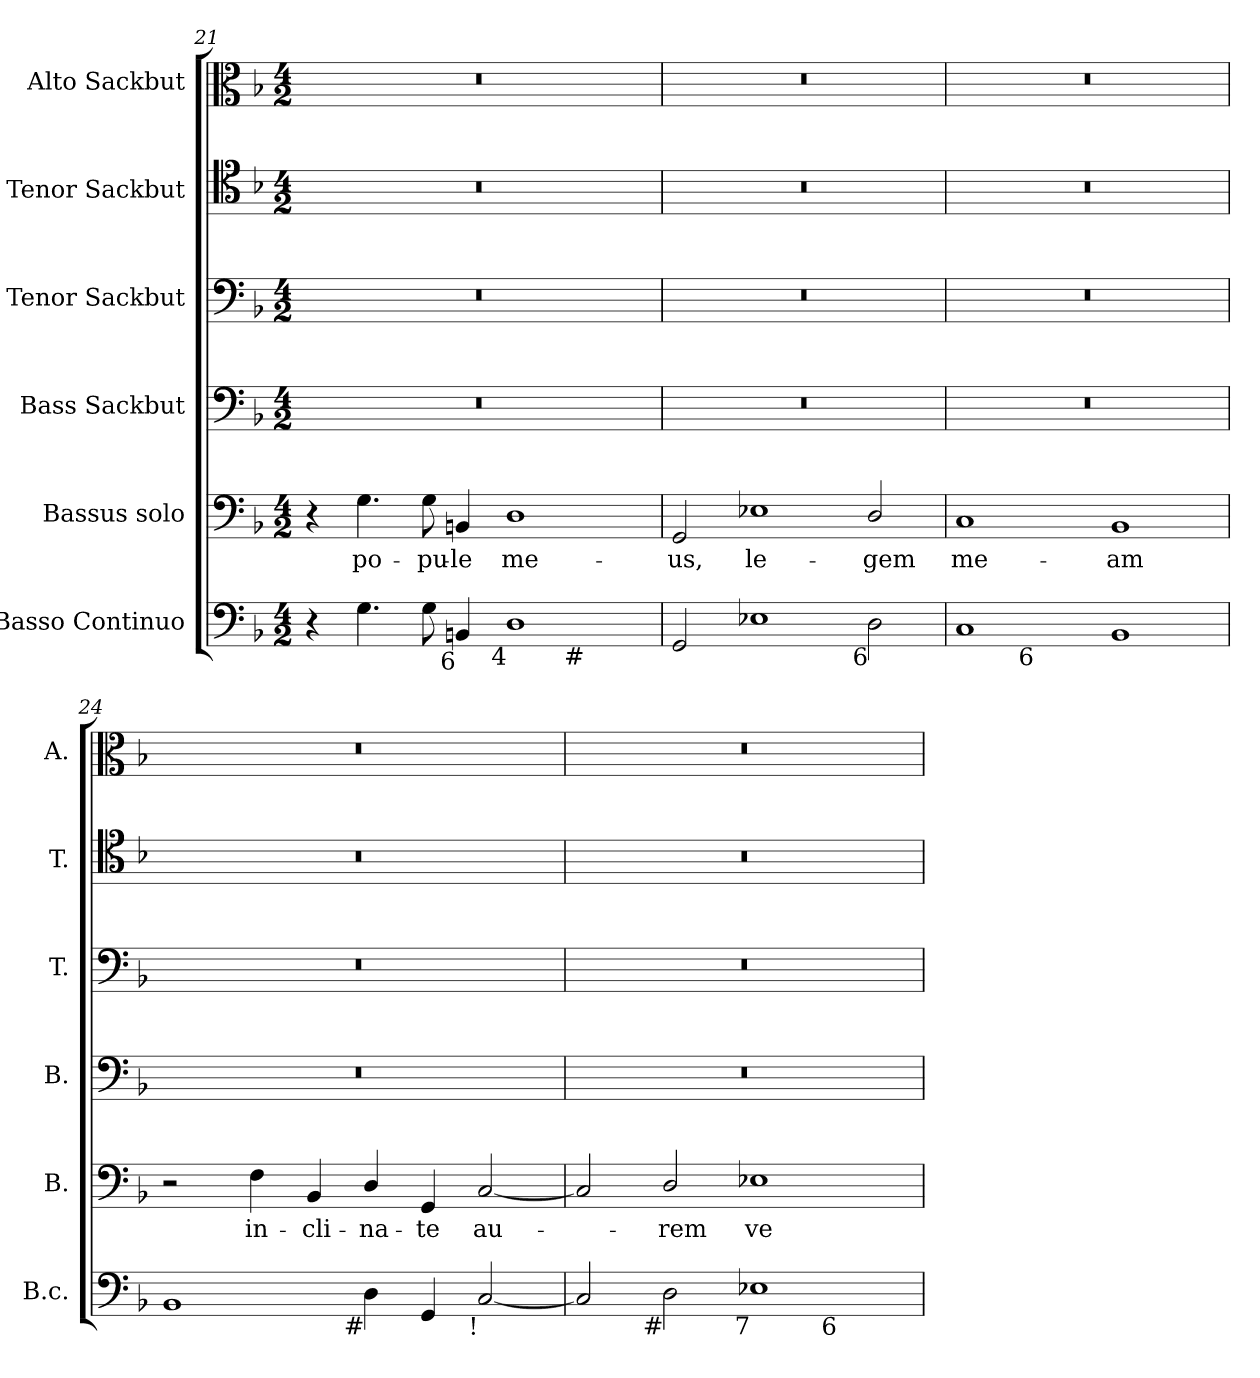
**kern	**kern	**text	**kern	**kern	**kern	**kern
*part6	*part5	*part5	*part4	*part3	*part2	*part1
*staff6	*staff5	*staff5	*staff4	*staff3	*staff2	*staff1
*I"Basso Continuo	*I"Bassus solo	*	*I"Bass Sackbut	*I"Tenor Sackbut	*I"Tenor Sackbut	*I"Alto Sackbut
*I'B.c.	*I'B.	*	*I'B.	*I'T.	*I'T.	*I'A.
*clefF4	*clefF4	*	*clefF4	*clefF4	*clefC4	*clefC3
*k[b-]	*k[b-]	*	*k[b-]	*k[b-]	*k[b-]	*k[b-]
*F:	*F:	*	*F:	*F:	*F:	*F:
*M4/2	*M4/2	*	*M4/2	*M4/2	*M4/2	*M4/2
=21	=21	=21	=21	=21	=21	=21
!	!	!	!LO:N:vis=1	!LO:N:vis=1	!LO:N:vis=1	!LO:N:vis=1
*^	*	*	*	*	*	*
4r	1.ryy	4r	.	0r	0r	0r	0r
!	!	!	!LO:LY:b:color=#000000	!	!	!	!
4.Gi\	.	4.Gi\	po-	.	.	.	.
!	!	!	!LO:LY:b:color=#000000	!	!	!	!
8Gi\	.	8Gi\	-pu-	.	.	.	.
!LO:TX:b:rj:t=6	!	!	!	!	!	!	!
!	!	!	!LO:LY:b:color=#000000	!	!	!	!
4BBni/	.	4BBni/	-le	.	.	.	.
!LO:TX:b:rj:t=4	!	!	!	!	!	!	!
!	!	!	!LO:LY:b:color=#000000	!	!	!	!
1Di	.	1Di	me-	.	.	.	.
!	!LO:TX:b:rj:t=#	!	!	!	!	!	!
.	2ryy	.	.	.	.	.	.
*v	*v	*	*	*	*	*	*
!!LO:LB:g=z
=22	=22	=22	=22	=22	=22	=22
*^	*	*	*	*	*	*
!LO:TX:b:rj:t=#	!	!	!	!	!	!	!
!	!	!	!LO:LY:b:color=#000000	!LO:N:vis=1	!LO:N:vis=1	!LO:N:vis=1	!LO:N:vis=1
*v	*v	*	*	*	*	*	*
2GGi/	2GGi/	-us,	0r	0r	0r	0r
!	!	!LO:LY:b:color=#000000	!	!	!	!
1E-Xi	1E-Xi	le-	.	.	.	.
!LO:TX:b:rj:t=6	!	!	!	!	!	!
!	!	!LO:LY:b:color=#000000	!	!	!	!
2Di\	2Di/	-gem	.	.	.	.
=23	=23	=23	=23	=23	=23	=23
!LO:TX:b:rj:t=7	!	!	!	!	!	!
!	!	!LO:LY:b:color=#000000	!LO:N:vis=1	!LO:N:vis=1	!LO:N:vis=1	!LO:N:vis=1
*^	*	*	*	*	*	*
1Ci	2ryy	1Ci	me-	0r	0r	0r	0r
!	!LO:TX:b:rj:t=6	!	!	!	!	!	!
.	1.ryy	.	.	.	.	.	.
!	!	!	!LO:LY:b:color=#000000	!	!	!	!
1BB-i	.	1BB-i	-am	.	.	.	.
=24	=24	=24	=24	=24	=24	=24	=24
!	!	!	!	!LO:N:vis=1	!LO:N:vis=1	!LO:N:vis=1	!LO:N:vis=1
*v	*v	*	*	*	*	*	*
1BB-i	2r	.	0r	0r	0r	0r
!	!	!LO:LY:b:color=#000000	!	!	!	!
.	4Fi\	in-	.	.	.	.
!	!	!LO:LY:b:color=#000000	!	!	!	!
.	4BB-i/	-cli-	.	.	.	.
!LO:TX:b:rj:t=#	!	!	!	!	!	!
!	!	!LO:LY:b:color=#000000	!	!	!	!
4Di\	4Di/	-na-	.	.	.	.
!	!	!LO:LY:b:color=#000000	!	!	!	!
4GGi/	4GGi/	-te	.	.	.	.
!LO:TX:b:rj:t=!	!	!	!	!	!	!
!	!	!LO:LY:b:color=#000000	!	!	!	!
[2Ci/	[2Ci/	au-	.	.	.	.
=25	=25	=25	=25	=25	=25	=25
!	!	!	!LO:N:vis=1	!LO:N:vis=1	!LO:N:vis=1	!LO:N:vis=1
*^	*	*	*	*	*	*
2Ci/]	1.ryy	2Ci/]	.	0r	0r	0r	0r
!LO:TX:b:rj:t=#	!	!	!	!	!	!	!
!	!	!	!LO:LY:b:color=#000000	!	!	!	!
2Di\	.	2Di/	-rem	.	.	.	.
!LO:TX:b:rj:t=7	!	!	!	!	!	!	!
!	!	!	!LO:LY:b:color=#000000	!	!	!	!
1E-Xi	.	1E-Xi	ve-	.	.	.	.
!	!LO:TX:b:rj:t=6	!	!	!	!	!	!
.	2ryy	.	.	.	.	.	.
*v	*v	*	*	*	*	*	*
=	=	=	=	=	=	=
*-	*-	*-	*-	*-	*-	*-
